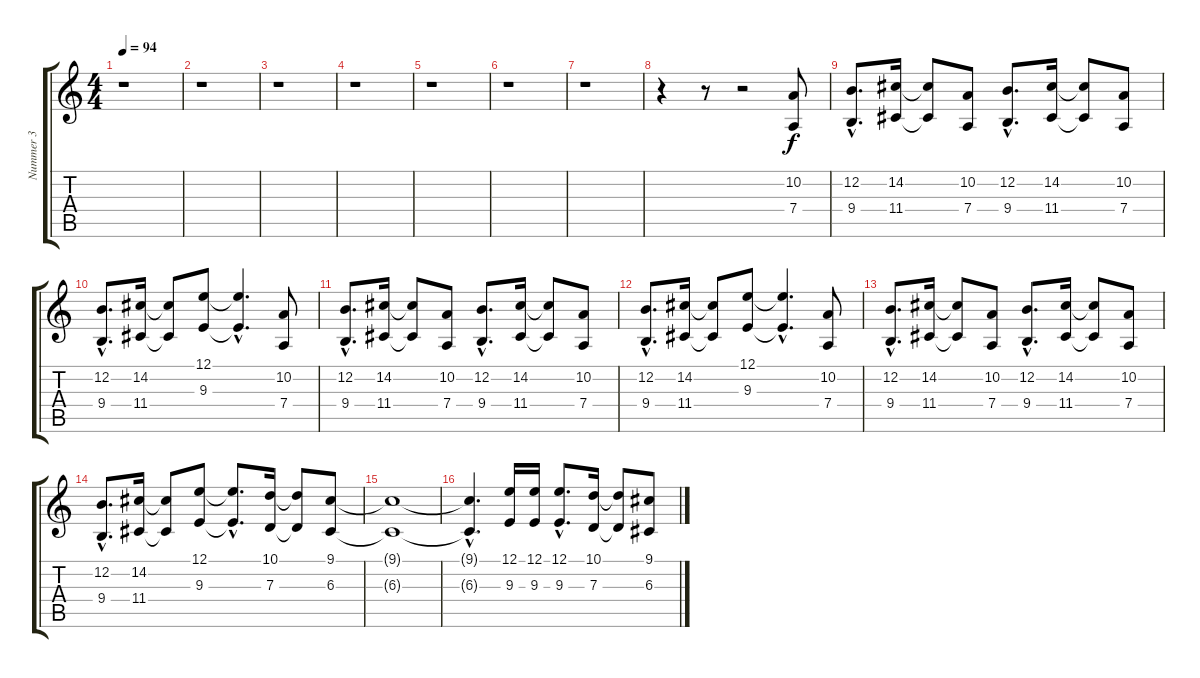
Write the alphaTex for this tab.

\track ("Nummer 3" "Nummer 3") {instrument synthstrings1}
\staff {score tabs}
\tuning (E4 B3 G3 D3 A2 E2) {hide}
\ts (4 4)
\tempo 94
\clef g2
\ks c
r.1{dy f} |
r.1 |
r.1 |
r.1 |
r.1 |
r.1 |
r.1 |
r.4 r.8 r.2 (10.2 7.4).8 |
(12.2{hac} 9.4{hac}).8{d} (14.2 11.4).16 (14.2{t} 11.4{t}).8 (10.2 7.4).8 (12.2{hac} 9.4{hac}).8{d} (14.2 11.4).16 (14.2{t} 11.4{t}).8 (10.2 7.4).8 |
(12.2{hac} 9.4{hac}).8{d} (14.2 11.4).16 (14.2{t} 11.4{t}).8 (12.1 9.3).8 (12.1{hac t} 9.3{hac t}).4{d} (10.2 7.4).8 |
(12.2{hac} 9.4{hac}).8{d} (14.2 11.4).16 (14.2{t} 11.4{t}).8 (10.2 7.4).8 (12.2{hac} 9.4{hac}).8{d} (14.2 11.4).16 (14.2{t} 11.4{t}).8 (10.2 7.4).8 |
(12.2{hac} 9.4{hac}).8{d} (14.2 11.4).16 (14.2{t} 11.4{t}).8 (12.1 9.3).8 (12.1{hac t} 9.3{hac t}).4{d} (10.2 7.4).8 |
(12.2{hac} 9.4{hac}).8{d} (14.2 11.4).16 (14.2{t} 11.4{t}).8 (10.2 7.4).8 (12.2{hac} 9.4{hac}).8{d} (14.2 11.4).16 (14.2{t} 11.4{t}).8 (10.2 7.4).8 |
(12.2{hac} 9.4{hac}).8{d} (14.2 11.4).16 (14.2{t} 11.4{t}).8 (12.1 9.3).8 (12.1{hac t} 9.3{hac t}).8{d} (10.1 7.3).16 (10.1{t} 7.3{t}).8 (9.1 6.3).8 |
(9.1{t} 6.3{t}).1 |
(9.1{hac t} 6.3{hac t}).4{d} (12.1 9.3).16 (12.1 9.3).16 (12.1{hac} 9.3{hac}).8{d} (10.1 7.3).16 (10.1{t} 7.3{t}).8 (9.1 6.3).8
